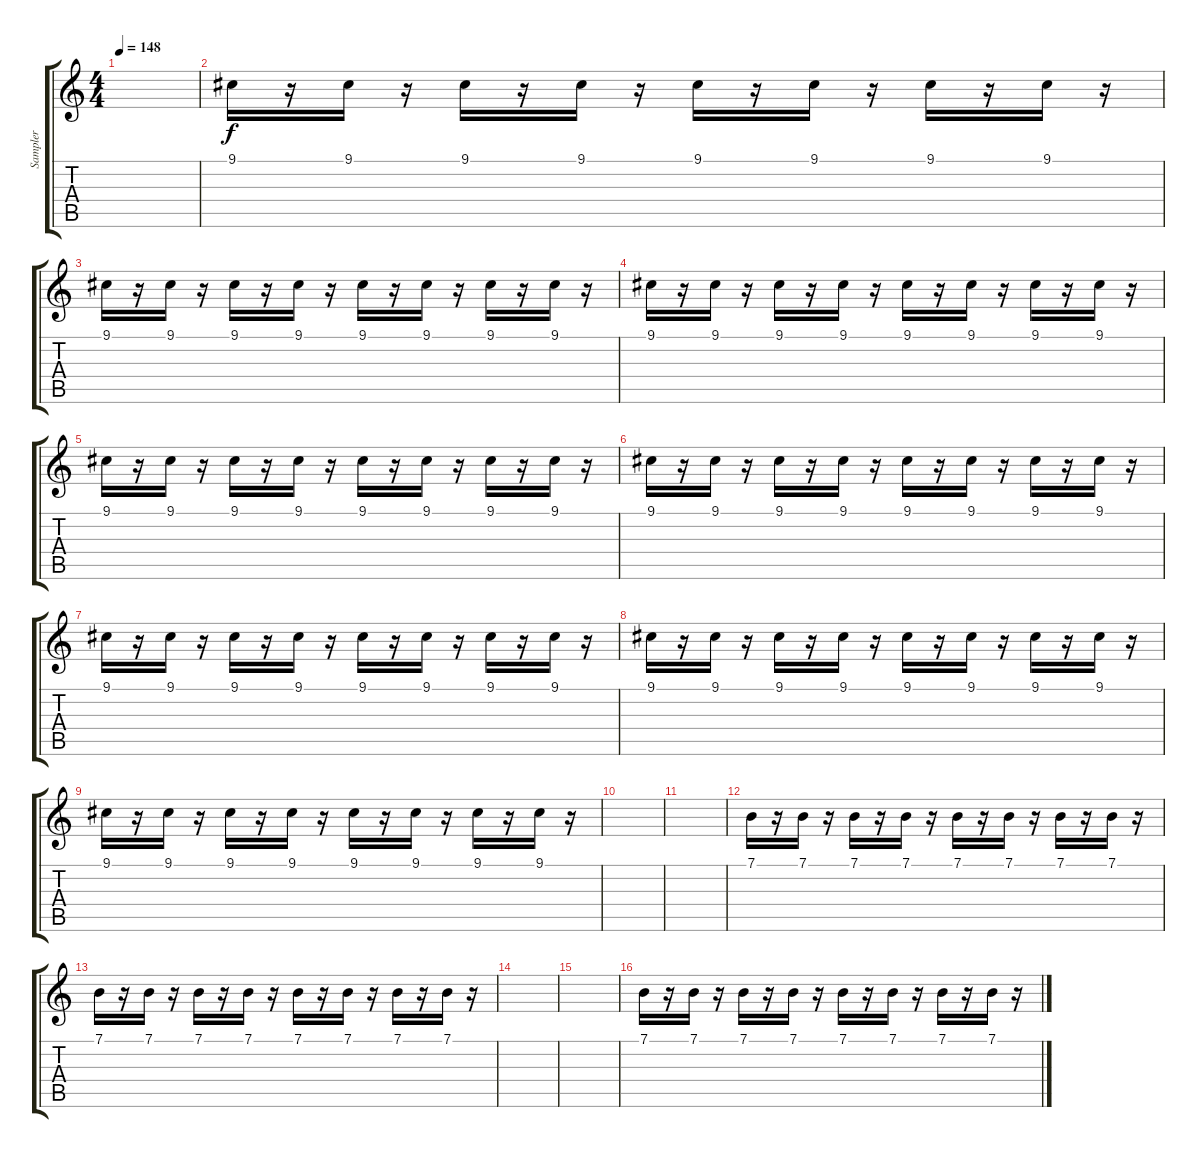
\track ("Sampler" "Sampler") {instrument lead8bassandlead}
\staff {score tabs}
\tuning (E4 B3 G3 D3 A2 E2) {hide}
\ts (4 4)
\tempo 148
\clef g2
\ks c
|
9.1.16{volume 7 instrument agogo} r.16 9.1.16 r.16 9.1.16 r.16 9.1.16 r.16 9.1.16 r.16 9.1.16 r.16 9.1.16 r.16 9.1.16 r.16 |
9.1.16{volume 7 instrument agogo} r.16 9.1.16 r.16 9.1.16 r.16 9.1.16 r.16 9.1.16 r.16 9.1.16 r.16 9.1.16 r.16 9.1.16 r.16 |
9.1.16{volume 7 instrument agogo} r.16 9.1.16 r.16 9.1.16 r.16 9.1.16 r.16 9.1.16 r.16 9.1.16 r.16 9.1.16 r.16 9.1.16 r.16 |
9.1.16{volume 7 instrument agogo} r.16 9.1.16 r.16 9.1.16 r.16 9.1.16 r.16 9.1.16 r.16 9.1.16 r.16 9.1.16 r.16 9.1.16 r.16 |
9.1.16{volume 7 instrument agogo} r.16 9.1.16 r.16 9.1.16 r.16 9.1.16 r.16 9.1.16 r.16 9.1.16 r.16 9.1.16 r.16 9.1.16 r.16 |
9.1.16{volume 7 instrument agogo} r.16 9.1.16 r.16 9.1.16 r.16 9.1.16 r.16 9.1.16 r.16 9.1.16 r.16 9.1.16 r.16 9.1.16 r.16 |
9.1.16{volume 7 instrument agogo} r.16 9.1.16 r.16 9.1.16 r.16 9.1.16 r.16 9.1.16 r.16 9.1.16 r.16 9.1.16 r.16 9.1.16 r.16 |
9.1.16{volume 7 instrument agogo} r.16 9.1.16 r.16 9.1.16 r.16 9.1.16 r.16 9.1.16 r.16 9.1.16 r.16 9.1.16 r.16 9.1.16 r.16 |
|
|
7.1.16{volume 13 instrument lead8bassandlead} r.16 7.1.16 r.16 7.1.16 r.16 7.1.16{volume 12} r.16 7.1.16 r.16 7.1.16 r.16{volume 11} 7.1.16 r.16 7.1.16 r.16 |
7.1.16{volume 10 instrument lead8bassandlead} r.16 7.1.16 r.16 7.1.16 r.16{volume 8} 7.1.16 r.16 7.1.16 r.16{volume 6} 7.1.16 r.16 7.1.16 r.16{volume 4} 7.1.16 r.16 |
|
|
7.1.16{volume 13} r.16 7.1.16 r.16 7.1.16 r.16 7.1.16{volume 12} r.16 7.1.16 r.16 7.1.16 r.16{volume 11} 7.1.16 r.16 7.1.16 r.16
